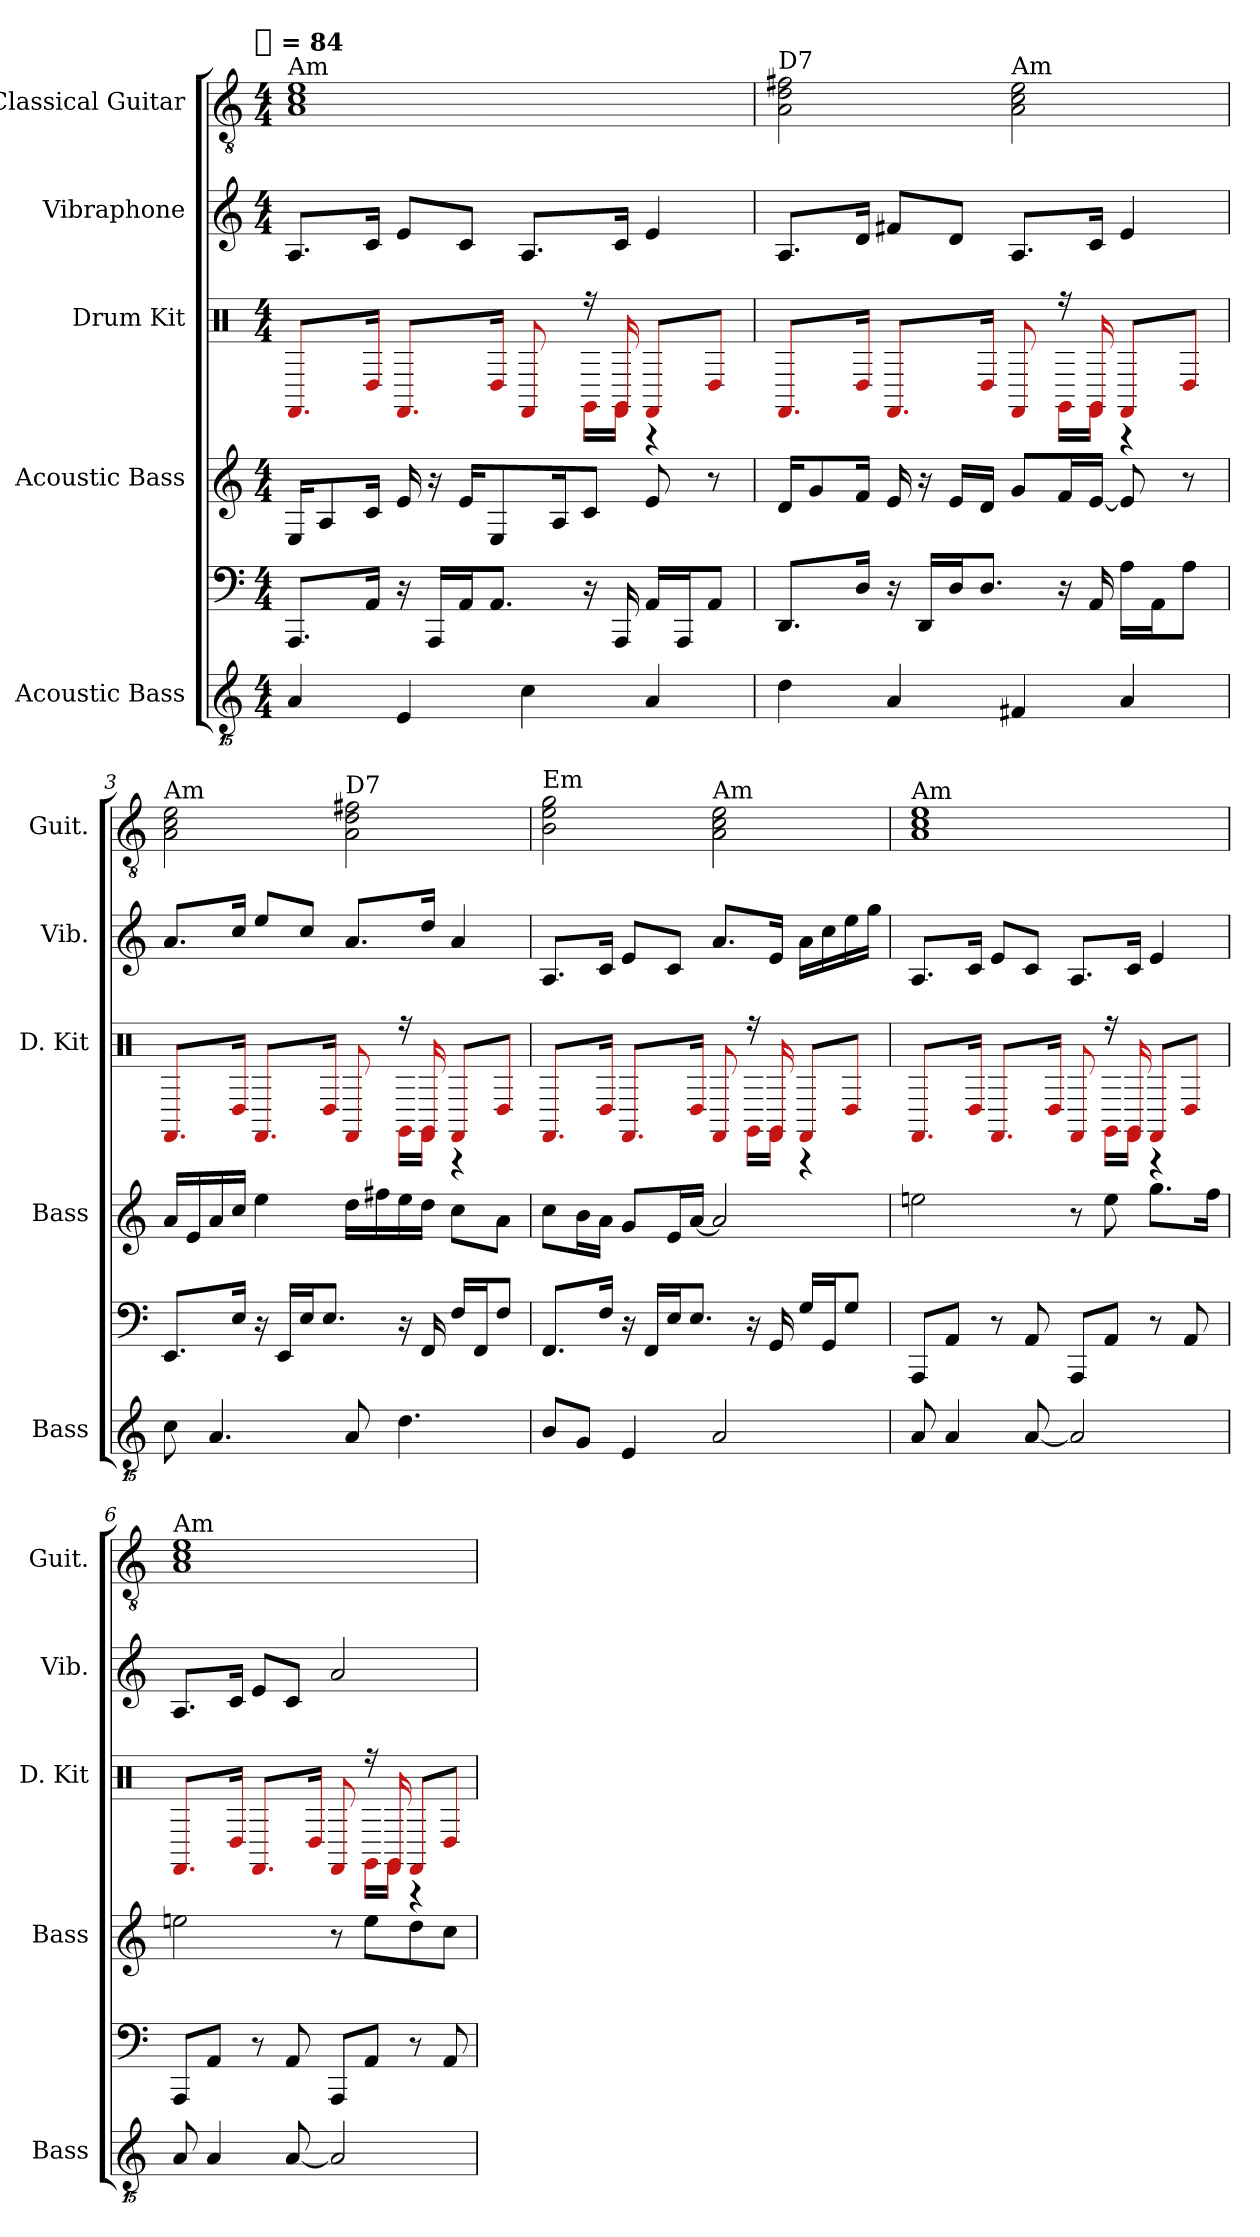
**kern	**kern	**kern	**kern	**kern	**kern
*part5	*part5	*part4	*part3	*part2	*part1
*staff6	*staff5	*staff4	*staff3	*staff2	*staff1
*I"Acoustic Bass	*	*I"Acoustic Bass	*I"Drum Kit	*I"Vibraphone	*I"Classical Guitar
*I'Bass	*	*I'Bass	*I'D. Kit	*I'Vib.	*I'Guit.
*clefGvv2	*clefF4	*clefG2	*clefX	*clefG2	*clefGv2
*ITrd7c12	*	*	*	*	*
!!LO:TX:omd:t=[quarter] = 84
*M4/4	*M4/4	*M4/4	*M4/4	*M4/4	*M4/4
*MM84	*MM84	*MM84	*MM84	*MM84	*MM84
=1	=1	=1	=1	=1	=1
*	*	*	*^	*	*
!	!	!	!	!	!	!LO:TX:t=Am
4AAA	8.AAAL	16EKL	8.FF/L	2ryy	8.AL	1A 1c 1e
.	.	8A	.	.	.	.
.	16AAJk	16cJk	16D/Jk	.	16cJk	.
4EEE	16r	16e	8.FF/L	.	8eL	.
.	16AAALL	16r	.	.	.	.
.	16AAJ	16eKL	.	.	8cJ	.
.	8.AAJ	8E	16D/Jk	.	.	.
4CC	.	.	8FF/	8ryy	8.AL	.
.	.	16Ak	.	.	.	.
.	16r	8cJ	16r	16GG#\LL	.	.
.	16AAA	.	16FF/	16GG#\JJ	16cJk	.
4AAA	16AALL	8e	8FF/L	4r	4e	.
.	16AAAJ	.	.	.	.	.
.	8AAJ	8r	8D/J	.	.	.
=2	=2	=2	=2	=2	=2	=2
!	!	!	!	!	!	!LO:TX:t=D7
4DD	8.DDL	16dKL	8.FF/L	2ryy	8.AL	2A 2d 2f#X
.	.	8g	.	.	.	.
.	16DJk	16fJk	16D/Jk	.	16dJk	.
4AAA	16r	16e	8.FF/L	.	8f#XL	.
.	16DDLL	16r	.	.	.	.
.	16DJ	16eLL	.	.	8dJ	.
.	8.DJ	16dJJ	16D/Jk	.	.	.
!	!	!	!	!	!	!LO:TX:t=Am
4FFF#X	.	8gL	8FF/	8ryy	8.AL	2A 2c 2e
.	16r	16fL	16r	16GG#\LL	.	.
.	16AA	[16eJJ	16FF/	16GG#\JJ	16cJk	.
4AAA	16ALL	8e]	8FF/L	4r	4e	.
.	16AAJ	.	.	.	.	.
.	8AJ	8r	8D/J	.	.	.
!!LO:LB:g=z
=3	=3	=3	=3	=3	=3	=3
!	!	!	!	!	!	!LO:TX:t=Am
8CC	8.EEL	16aLL	8.FF/L	2ryy	8.a/L	2A 2c 2e
.	.	16e	.	.	.	.
4.AAA	.	16a	.	.	.	.
.	16EJk	16ccJJ	16D/Jk	.	16cc/Jk	.
.	16r	4ee	8.FF/L	.	8ee/L	.
.	16EELL	.	.	.	.	.
.	16EJ	.	.	.	8cc/J	.
.	8.EJ	.	16D/Jk	.	.	.
!	!	!	!	!	!	!LO:TX:t=D7
8AAA	.	16ddLL	8FF/	8ryy	8.a/L	2A 2d 2f#X
.	.	16ff#X	.	.	.	.
4.DD	16r	16ee	16r	16GG#\LL	.	.
.	16FF	16ddJJ	16FF/	16GG#\JJ	16dd/Jk	.
.	16FLL	8ccL	8FF/L	4r	4a/	.
.	16FFJ	.	.	.	.	.
.	8FJ	8aJ	8D/J	.	.	.
=4	=4	=4	=4	=4	=4	=4
!	!	!	!	!	!	!LO:TX:t=Em
8BBBL	8.FFL	8ccL	8.FF/L	2ryy	8.AL	2B 2e 2g
8GGGJ	.	16bL	.	.	.	.
.	16FJk	16aJJ	16D/Jk	.	16cJk	.
4EEE	16r	8gL	8.FF/L	.	8eL	.
.	16FFLL	.	.	.	.	.
.	16EJ	16eL	.	.	8cJ	.
.	8.EJ	[16aJJ	16D/Jk	.	.	.
!	!	!	!	!	!	!LO:TX:t=Am
2AAA	.	2a]	8FF/	8ryy	8.aL	2A 2c 2e
.	16r	.	16r	16GG#\LL	.	.
.	16GG	.	16FF/	16GG#\JJ	16eJk	.
.	16GLL	.	8FF/L	4r	16aLL	.
.	16GGJ	.	.	.	16cc	.
.	8GJ	.	8D/J	.	16ee	.
.	.	.	.	.	16ggJJ	.
=5	=5	=5	=5	=5	=5	=5
!	!	!	!	!	!	!LO:TX:t=Am
8AAA	8AAAL	2een	8.FF/L	2ryy	8.AL	1A 1c 1e
4AAA	8AAJ	.	.	.	.	.
.	.	.	16D/Jk	.	16cJk	.
.	8r	.	8.FF/L	.	8eL	.
[8AAA	8AA	.	.	.	8cJ	.
.	.	.	16D/Jk	.	.	.
2AAA]	8AAAL	8r	8FF/	8ryy	8.AL	.
.	8AAJ	8ee	16r	16GG#\LL	.	.
.	.	.	16FF/	16GG#\JJ	16cJk	.
.	8r	8.ggL	8FF/L	4r	4e	.
.	8AA	.	8D/J	.	.	.
.	.	16ffJk	.	.	.	.
!!LO:PB:g=z
=6	=6	=6	=6	=6	=6	=6
!	!	!	!	!	!	!LO:TX:t=Am
8AAA	8AAAL	2een	8.FF/L	2ryy	8.AL	1A 1c 1e
4AAA	8AAJ	.	.	.	.	.
.	.	.	16D/Jk	.	16cJk	.
.	8r	.	8.FF/L	.	8eL	.
[8AAA	8AA	.	.	.	8cJ	.
.	.	.	16D/Jk	.	.	.
2AAA]	8AAAL	8r	8FF/	8ryy	2a	.
.	8AAJ	8eeL	16r	16GG#\LL	.	.
.	.	.	16FF/	16GG#\JJ	.	.
.	8r	8dd	8FF/L	4r	.	.
.	8AA	8ccJ	8D/J	.	.	.
*	*	*	*v	*v	*	*
=	=	=	=	=	=
*-	*-	*-	*-	*-	*-
